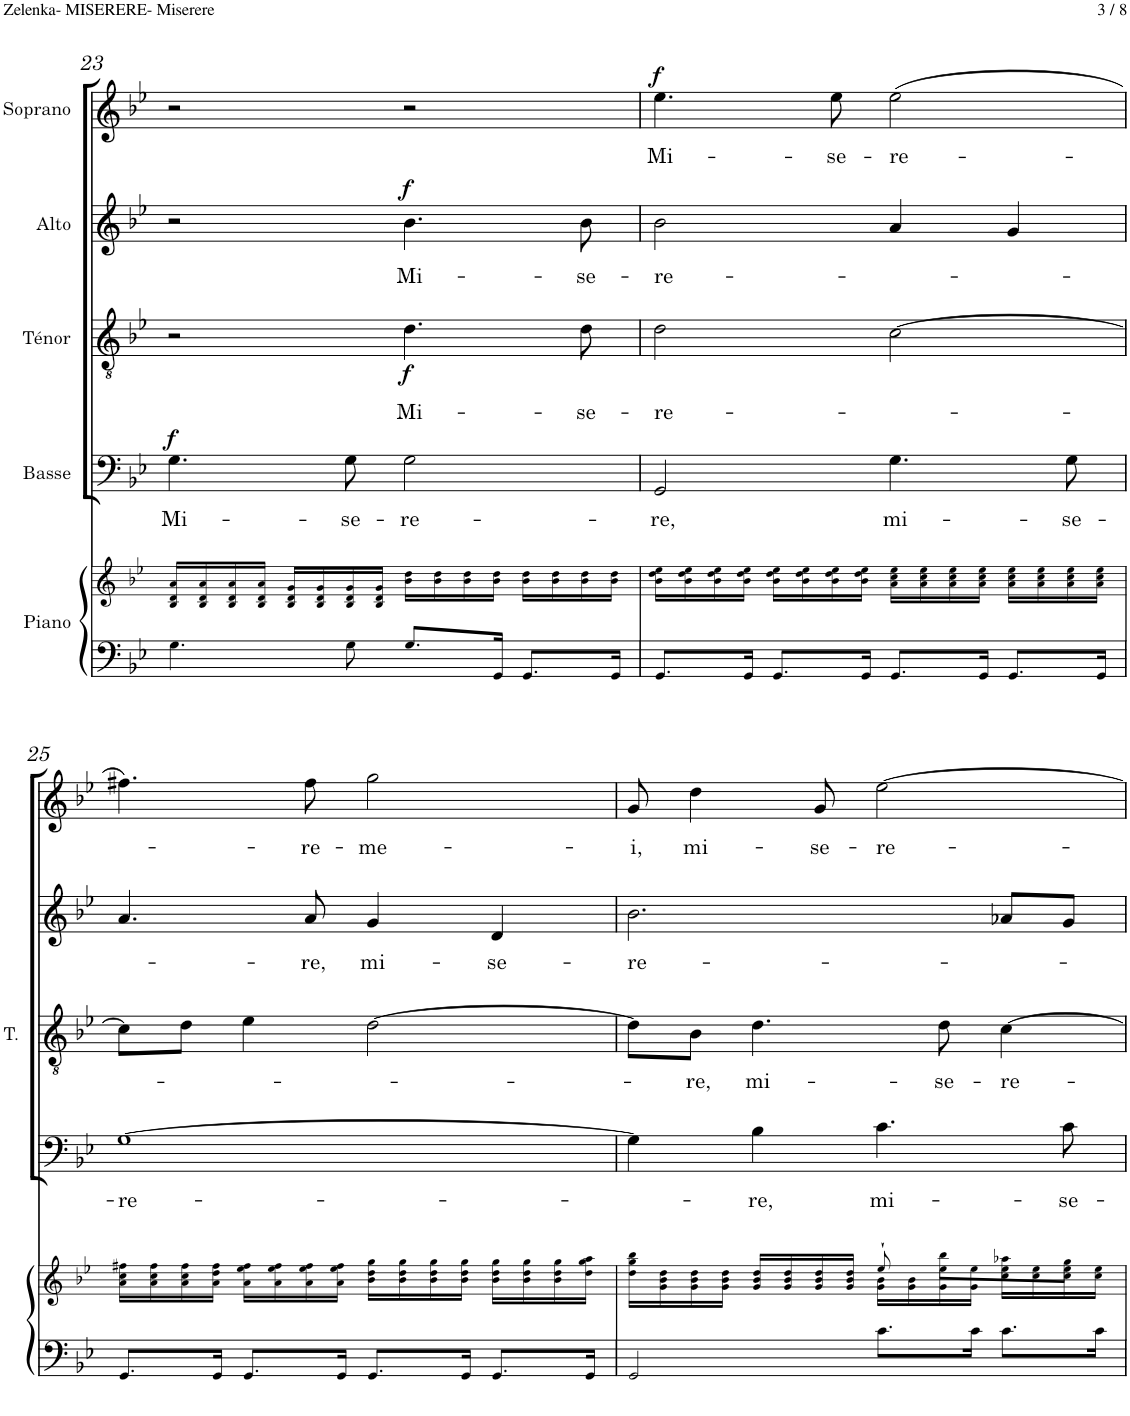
**kern	**kern	**kern	**text	**dynam	**kern	**text	**dynam	**kern	**text	**dynam	**kern	**text	**dynam
*part5	*part5	*part4	*part4	*part4	*part3	*part3	*part3	*part2	*part2	*part2	*part1	*part1	*part1
*staff6	*staff5	*staff4	*staff4	*staff4	*staff3	*staff3	*staff3	*staff2	*staff2	*staff2	*staff1	*staff1	*staff1
*I"Piano	*	*I"Basse	*	*	*I"Ténor	*	*	*I"Alto	*	*	*I"Soprano	*	*
*I'Pno	*	*	*	*	*I'T.	*	*	*	*	*	*	*	*
!!LO:PB:g=z
*clefF4	*clefG2	*clefF4	*	*	*clefGv2	*	*	*clefG2	*	*	*clefG2	*	*
*k[b-e-]	*k[b-e-]	*k[b-e-]	*	*	*k[b-e-]	*	*	*k[b-e-]	*	*	*k[b-e-]	*	*
*M4/4	*M4/4	*M4/4	*	*	*M4/4	*	*	*M4/4	*	*	*M4/4	*	*
*met(c)	*met(c)	*met(c)	*	*	*met(c)	*	*	*met(c)	*	*	*met(c)	*	*
=23	=23	=23	=23	=23	=23	=23	=23	=23	=23	=23	=23	=23	=23
!	!	!	!LO:LY:b	!LO:DY:a	!	!	!	!	!	!	!	!	!
4.G!\	16B-!/ 16d!/ 16a!/LL	4.G\	Mi-	f	2r	.	.	2r	.	.	2r	.	.
.	16B-!/ 16d!/ 16a!/	.	.	.	.	.	.	.	.	.	.	.	.
.	16B-!/ 16d!/ 16a!/	.	.	.	.	.	.	.	.	.	.	.	.
.	16B-!/ 16d!/ 16a!/JJ	.	.	.	.	.	.	.	.	.	.	.	.
.	16B-!/ 16d!/ 16g!/LL	.	.	.	.	.	.	.	.	.	.	.	.
.	16B-!/ 16d!/ 16g!/	.	.	.	.	.	.	.	.	.	.	.	.
!	!	!	!LO:LY:b	!	!	!	!	!	!	!	!	!	!
8G!\	16B-!/ 16d!/ 16g!/	8G\	-se-	.	.	.	.	.	.	.	.	.	.
.	16B-!/ 16d!/ 16g!/JJ	.	.	.	.	.	.	.	.	.	.	.	.
!	!	!	!LO:LY:b	!	!	!LO:LY:b	!LO:DY:b	!	!LO:LY:b	!LO:DY:a	!	!	!
8.G!/L	16b-!\ 16dd!\LL	2G\	-re-	.	4.d\	Mi-	f	4.b-\	Mi-	f	2r	.	.
.	16b-!\ 16dd!\	.	.	.	.	.	.	.	.	.	.	.	.
.	16b-!\ 16dd!\	.	.	.	.	.	.	.	.	.	.	.	.
16GG!/Jk	16b-!\ 16dd!\JJ	.	.	.	.	.	.	.	.	.	.	.	.
8.GG!/L	16b-!\ 16dd!\LL	.	.	.	.	.	.	.	.	.	.	.	.
.	16b-!\ 16dd!\	.	.	.	.	.	.	.	.	.	.	.	.
!	!	!	!	!	!	!LO:LY:b	!	!	!LO:LY:b	!	!	!	!
.	16b-!\ 16dd!\	.	.	.	8d\	-se-	.	8b-\	-se-	.	.	.	.
16GG!/Jk	16b-!\ 16dd!\JJ	.	.	.	.	.	.	.	.	.	.	.	.
=24	=24	=24	=24	=24	=24	=24	=24	=24	=24	=24	=24	=24	=24
!	!	!	!LO:LY:b	!	!	!LO:LY:b	!	!	!LO:LY:b	!	!	!LO:LY:b	!LO:DY:a
8.GG!/L	16b-!\ 16dd!\ 16ee-!\LL	2GG/	-re,	.	2d\	-re-	.	2b-\	-re-	.	4.ee-\	Mi-	f
.	16b-!\ 16dd!\ 16ee-!\	.	.	.	.	.	.	.	.	.	.	.	.
.	16b-!\ 16dd!\ 16ee-!\	.	.	.	.	.	.	.	.	.	.	.	.
16GG!/Jk	16b-!\ 16dd!\ 16ee-!\JJ	.	.	.	.	.	.	.	.	.	.	.	.
8.GG!/L	16b-!\ 16dd!\ 16ee-!\LL	.	.	.	.	.	.	.	.	.	.	.	.
.	16b-!\ 16dd!\ 16ee-!\	.	.	.	.	.	.	.	.	.	.	.	.
!	!	!	!	!	!	!	!	!	!	!	!	!LO:LY:b	!
.	16b-!\ 16dd!\ 16ee-!\	.	.	.	.	.	.	.	.	.	8ee-\	-se-	.
16GG!/Jk	16b-!\ 16dd!\ 16ee-!\JJ	.	.	.	.	.	.	.	.	.	.	.	.
!	!	!	!LO:LY:b	!	!	!	!	!	!	!	!	!LO:LY:b	!
8.GG!/L	16a!\ 16cc!\ 16ee-!\LL	4.G\	mi-	.	[2c\	.	.	4a/	.	.	(2ee-\	-re-	.
.	16a!\ 16cc!\ 16ee-!\	.	.	.	.	.	.	.	.	.	.	.	.
.	16a!\ 16cc!\ 16ee-!\	.	.	.	.	.	.	.	.	.	.	.	.
16GG!/Jk	16a!\ 16cc!\ 16ee-!\JJ	.	.	.	.	.	.	.	.	.	.	.	.
8.GG!/L	16a!\ 16cc!\ 16ee-!\LL	.	.	.	.	.	.	4g/	.	.	.	.	.
.	16a!\ 16cc!\ 16ee-!\	.	.	.	.	.	.	.	.	.	.	.	.
!	!	!	!LO:LY:b	!	!	!	!	!	!	!	!	!	!
.	16a!\ 16cc!\ 16ee-!\	8G\	-se-	.	.	.	.	.	.	.	.	.	.
16GG!/Jk	16a!\ 16cc!\ 16ee-!\JJ	.	.	.	.	.	.	.	.	.	.	.	.
!!LO:LB:g=z
=25	=25	=25	=25	=25	=25	=25	=25	=25	=25	=25	=25	=25	=25
!	!	!	!LO:LY:b	!	!	!	!	!	!	!	!	!	!
8.GG!/L	16a!\ 16cc!\ 16ff#X!\LL	[1G	-re-	.	8c\L]	.	.	4.a/	.	.	4.ff#X\)	.	.
.	16a!\ 16cc!\ 16ff#!\	.	.	.	.	.	.	.	.	.	.	.	.
.	16a!\ 16cc!\ 16ff#!\	.	.	.	8d\J	.	.	.	.	.	.	.	.
16GG!/Jk	16a!\ 16dd!\ 16ff#!\JJ	.	.	.	.	.	.	.	.	.	.	.	.
8.GG!/L	16a!\ 16ee-!\ 16ff#!\LL	.	.	.	4e-\	.	.	.	.	.	.	.	.
.	16a!\ 16ee-!\ 16ff#!\	.	.	.	.	.	.	.	.	.	.	.	.
!	!	!	!	!	!	!	!	!	!LO:LY:b	!	!	!LO:LY:b	!
.	16a!\ 16ee-!\ 16ff#!\	.	.	.	.	.	.	8a/	-re,	.	8ff#\	-re-	.
16GG!/Jk	16a!\ 16ee-!\ 16ff#!\JJ	.	.	.	.	.	.	.	.	.	.	.	.
!	!	!	!	!	!	!	!	!	!LO:LY:b	!	!	!LO:LY:b	!
8.GG!/L	16b-!\ 16dd!\ 16gg!\LL	.	.	.	[2d\	.	.	4g/	mi-	.	2gg\	-me-	.
.	16b-!\ 16dd!\ 16gg!\	.	.	.	.	.	.	.	.	.	.	.	.
.	16b-!\ 16dd!\ 16gg!\	.	.	.	.	.	.	.	.	.	.	.	.
16GG!/Jk	16b-!\ 16dd!\ 16gg!\JJ	.	.	.	.	.	.	.	.	.	.	.	.
!	!	!	!	!	!	!	!	!	!LO:LY:b	!	!	!	!
8.GG!/L	16b-!\ 16dd!\ 16gg!\LL	.	.	.	.	.	.	4d/	-se-	.	.	.	.
.	16b-!\ 16dd!\ 16gg!\	.	.	.	.	.	.	.	.	.	.	.	.
.	16b-!\ 16dd!\ 16gg!\	.	.	.	.	.	.	.	.	.	.	.	.
16GG!/Jk	16dd!\ 16gg!\ 16aa!\JJ	.	.	.	.	.	.	.	.	.	.	.	.
=26	=26	=26	=26	=26	=26	=26	=26	=26	=26	=26	=26	=26	=26
*	*^	*	*	*	*	*	*	*	*	*	*	*	*
!	!	!	!	!	!	!	!	!	!	!LO:LY:b	!	!	!LO:LY:b	!
2GG!/	16dd!\ 16gg!\ 16bb-!\LL	2ryy	4G\]	.	.	8d\L]	.	.	2.b-\	-re-	.	8g/	-i,	.
.	16g!\ 16b-!\ 16dd!\	.	.	.	.	.	.	.	.	.	.	.	.	.
!	!	!	!	!	!	!	!LO:LY:b	!	!	!	!	!	!LO:LY:b	!
.	16g!\ 16b-!\ 16dd!\	.	.	.	.	8B-\J	-re,	.	.	.	.	4dd\	mi-	.
.	16g!\ 16b-!\ 16dd!\JJ	.	.	.	.	.	.	.	.	.	.	.	.	.
!	!	!	!	!LO:LY:b	!	!	!LO:LY:b	!	!	!	!	!	!	!
.	16g!/ 16b-!/ 16dd!/LL	.	4B-\	-re,	.	4.d\	mi-	.	.	.	.	.	.	.
.	16g!/ 16b-!/ 16dd!/	.	.	.	.	.	.	.	.	.	.	.	.	.
!	!	!	!	!	!	!	!	!	!	!	!	!	!LO:LY:b	!
.	16g!/ 16b-!/ 16dd!/	.	.	.	.	.	.	.	.	.	.	8g/	-se-	.
.	16g!/ 16b-!/ 16dd!/JJ	.	.	.	.	.	.	.	.	.	.	.	.	.
!	!	!	!	!LO:LY:b	!	!	!	!	!	!	!	!	!LO:LY:b	!
8.c!\L	16g!\ 16b-!\LL	8ee-`!/	4.c\	mi-	.	.	.	.	.	.	.	[2ee-\	-re-	.
.	16g!\ 16b-!\	.	.	.	.	.	.	.	.	.	.	.	.	.
!	!	!	!	!	!	!	!LO:LY:b	!	!	!	!	!	!	!
.	16g!\ 16ee-!\	8bb-!\L	.	.	.	8d\	-se-	.	.	.	.	.	.	.
16c!\Jk	16g!\ 16ee-!\JJ	.	.	.	.	.	.	.	.	.	.	.	.	.
!	!	!	!	!	!	!	!LO:LY:b	!	!	!	!	!	!	!
8.c!\L	16cc!\ 16ee-!\LL	8aa-X!\	.	.	.	[4c\	-re-	.	8a-X/L	.	.	.	.	.
.	16cc!\ 16ee-!\	.	.	.	.	.	.	.	.	.	.	.	.	.
!	!	!	!	!LO:LY:b	!	!	!	!	!	!	!	!	!	!
.	16cc!\ 16ee-!\	8gg!\J	8c\	-se-	.	.	.	.	8g/J	.	.	.	.	.
16c!\Jk	16cc!\ 16ee-!\JJ	.	.	.	.	.	.	.	.	.	.	.	.	.
*	*v	*v	*	*	*	*	*	*	*	*	*	*	*	*
=	=	=	=	=	=	=	=	=	=	=	=	=	=
*-	*-	*-	*-	*-	*-	*-	*-	*-	*-	*-	*-	*-	*-
